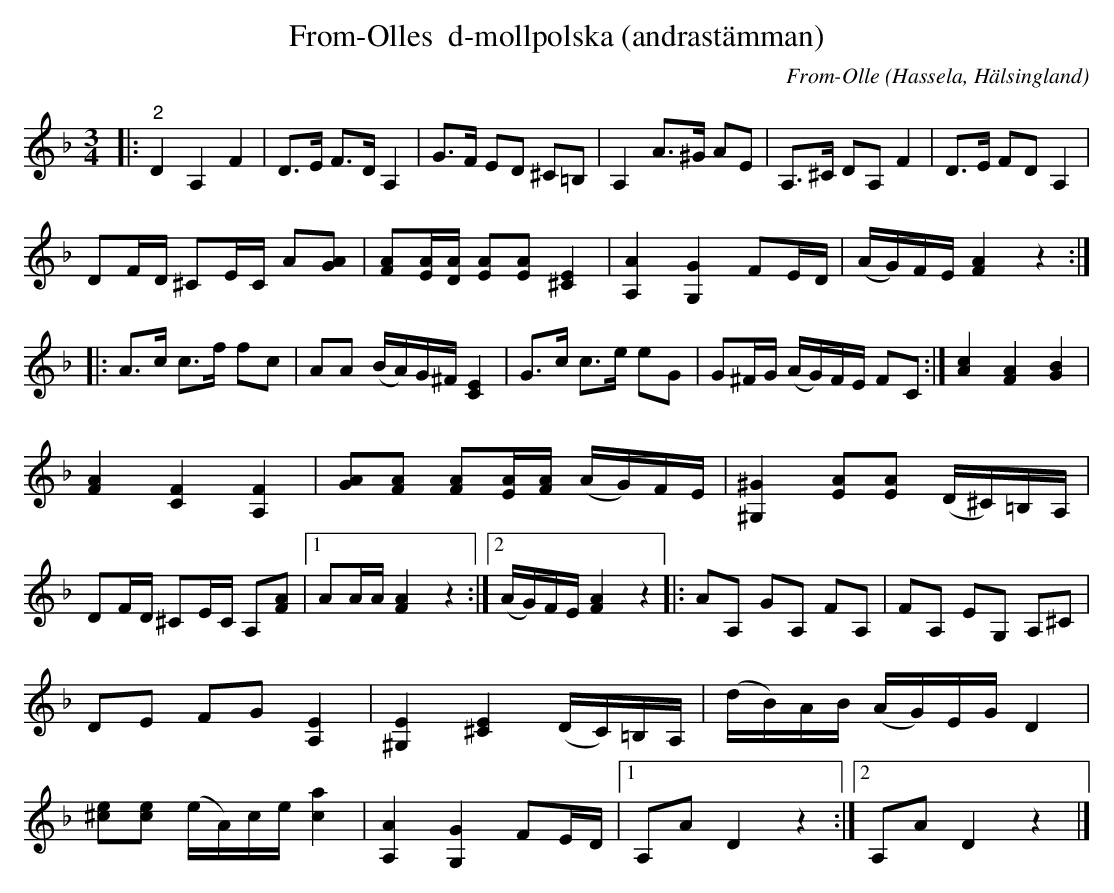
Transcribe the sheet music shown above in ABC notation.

X:1
T:From-Olles  d-mollpolska (andrastämman)
C:From-Olle
O:Hassela, Hälsingland
L:1/8
M:3/4
K:F
|:"^2" D2 A,2 F2 | D>E F>D A,2 | G>F ED ^C=B, | A,2 A>^G AE | A,>^C DA, F2 | D>E FD A,2 |
DF/D/ ^CE/C/ A[GA] | [FA][EA]/[DA]/ [EA][EA] [^CE]2 | [A,A]2 [G,G]2 FE/D/ | (A/G/)F/E/ [FA]2 z2 ::
A>c c>f fc | AA (B/A/)G/^F/ [CE]2 | G>c c>e eG | G^F/G/ (A/G/)F/E/ FC :| [Ac]2 [FA]2 [GB]2 |
[FA]2 [CF]2 [A,F]2 | [GA][FA] [FA][EA]/[FA]/ (A/G/)F/E/ | [^G,^G]2 [EA][EA] (D/^C/)=B,/A,/ |
DF/D/ ^CE/C/ A,[FA] |1 AA/A/ [FA]2 z2 :|2 (A/G/)F/E/ [FA]2 z2 |: AA, GA, FA, | FA, EG, A,^C |
DE FG [A,E]2 | [^G,E]2 [^CE]2 (D/C/)=B,/A,/ | (d/B/)A/B/ (A/G/)E/G/ D2 |
[^ce][ce] (e/A/)c/e/ [ca]2 | [A,A]2 [G,G]2 FE/D/ |1 A,A D2 z2 :|2 A,A D2 z2 |]
